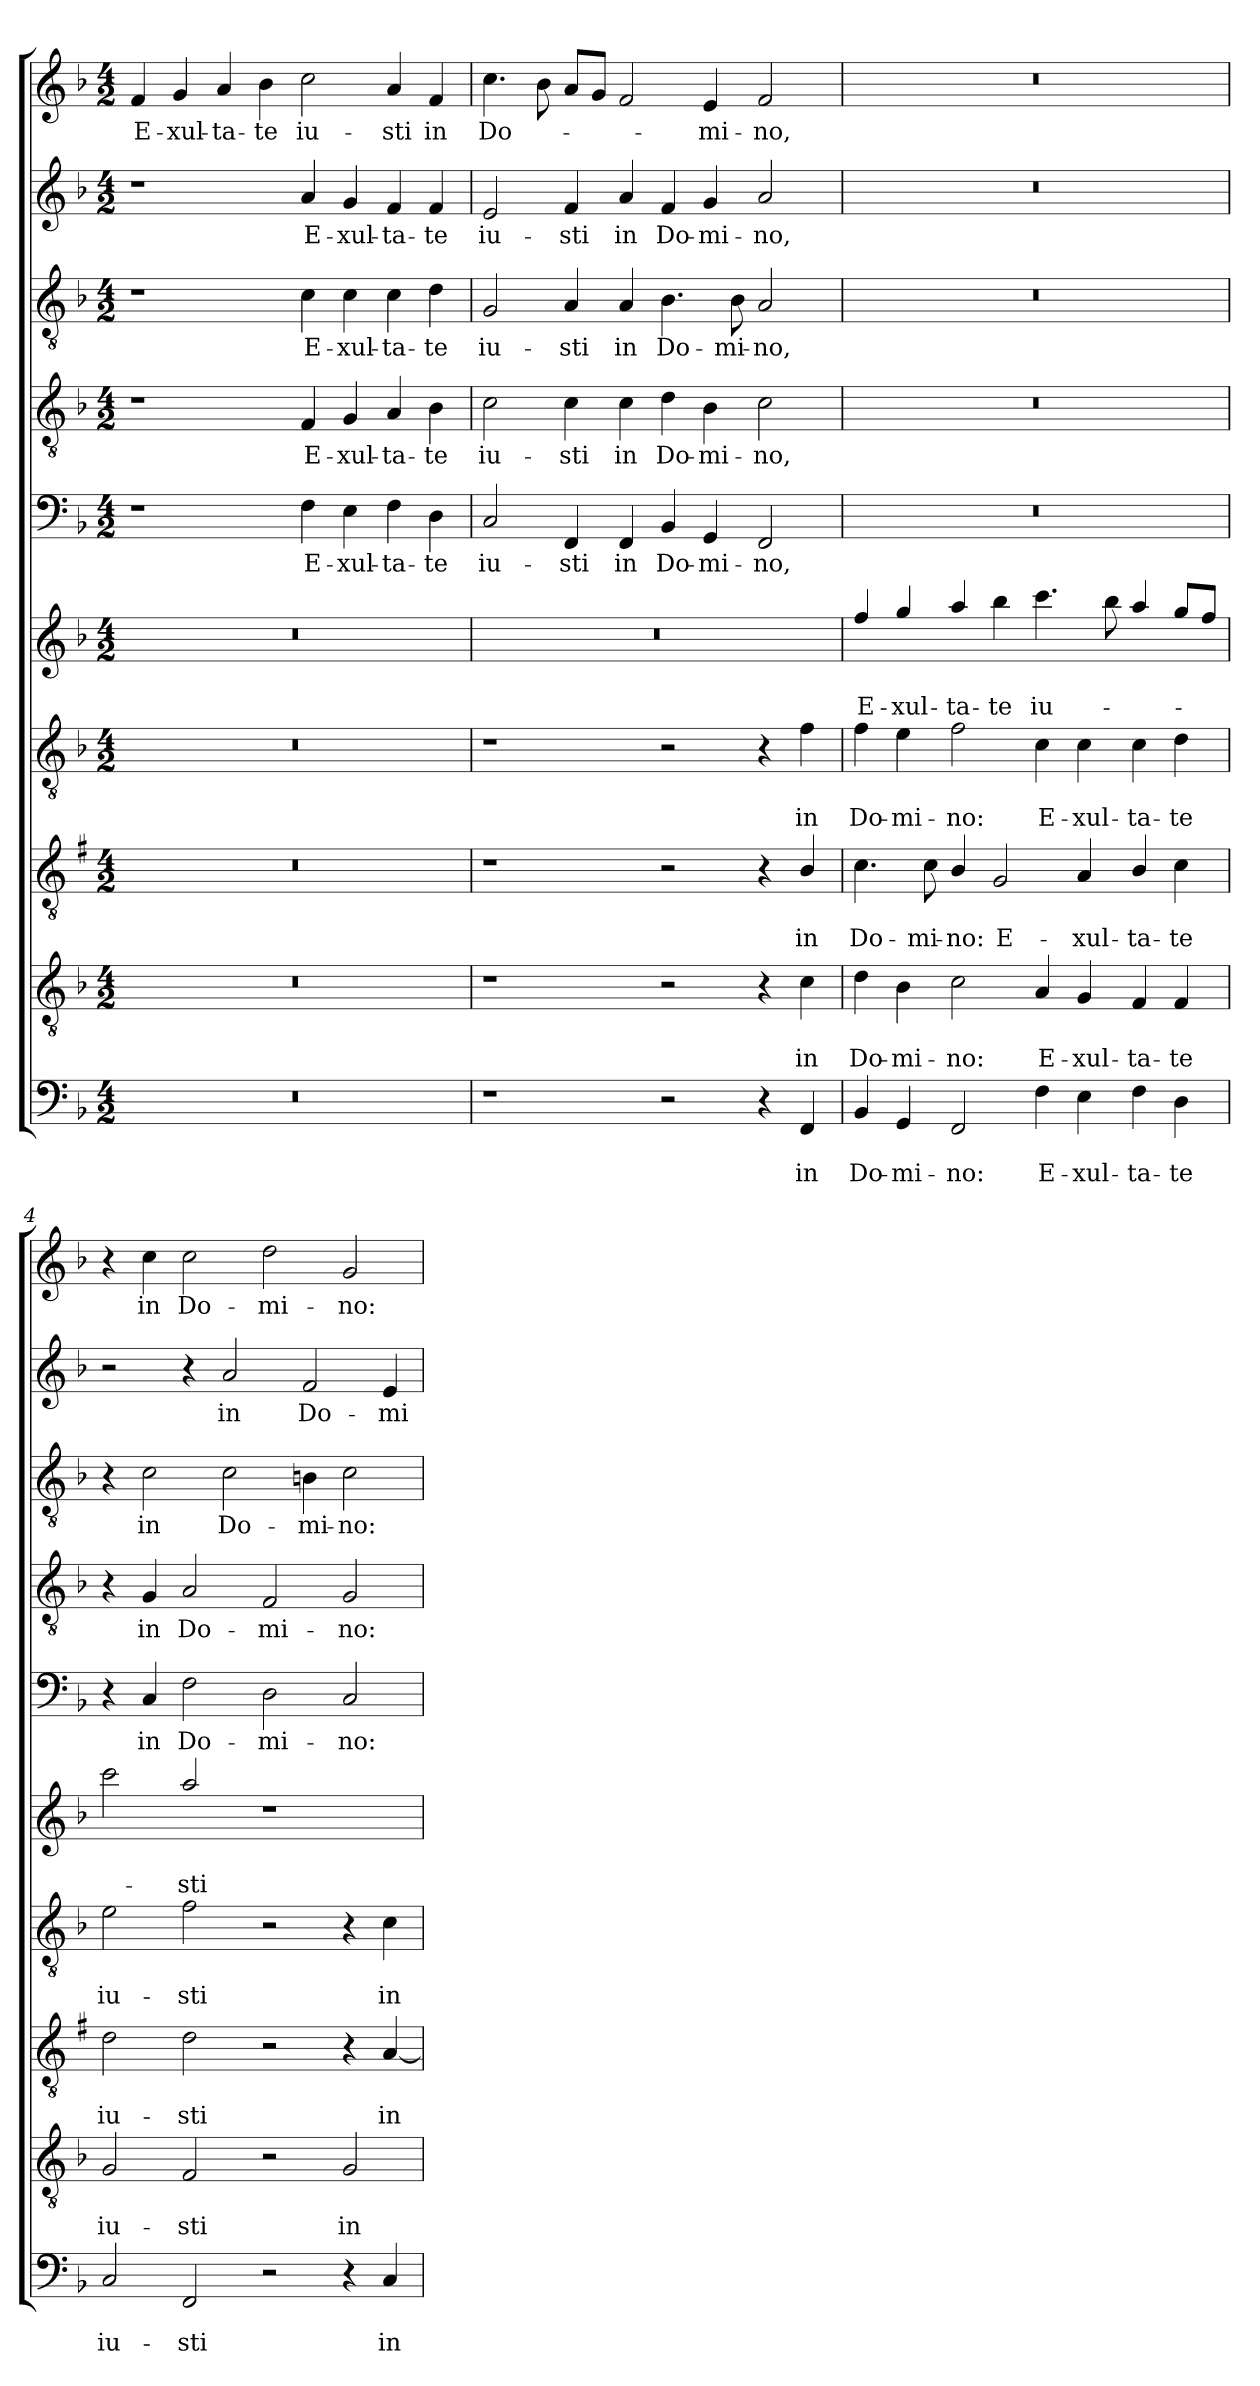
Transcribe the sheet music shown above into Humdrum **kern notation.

**kern	**text	**text	**kern	**text	**text	**kern	**text	**text	**kern	**text	**text	**kern	**text	**text	**kern	**text	**kern	**text	**kern	**text	**kern	**text	**kern	**text
*part10	*part10	*part10	*part9	*part9	*part9	*part8	*part8	*part8	*part7	*part7	*part7	*part6	*part6	*part6	*part5	*part5	*part4	*part4	*part3	*part3	*part2	*part2	*part1	*part1
*staff10	*staff10	*staff10	*staff9	*staff9	*staff9	*staff8	*staff8	*staff8	*staff7	*staff7	*staff7	*staff6	*staff6	*staff6	*staff5	*staff5	*staff4	*staff4	*staff3	*staff3	*staff2	*staff2	*staff1	*staff1
*clefF4	*	*	*clefGv2	*	*	*clefGv2	*	*	*clefGv2	*	*	*clefG2	*	*	*clefF4	*	*clefGv2	*	*clefGv2	*	*clefG2	*	*clefG2	*
*	*	*	*	*	*	*ITrd1c2	*	*	*	*	*	*ITrd8c14	*	*	*	*	*	*	*	*	*	*	*	*
*k[b-]	*	*	*k[b-]	*	*	*k[b-]	*	*	*k[b-]	*	*	*k[b-]	*	*	*k[b-]	*	*k[b-]	*	*k[b-]	*	*k[b-]	*	*k[b-]	*
*F:	*	*	*F:	*	*	*F:	*	*	*F:	*	*	*F:	*	*	*F:	*	*F:	*	*F:	*	*F:	*	*F:	*
*M4/2	*	*	*M4/2	*	*	*M4/2	*	*	*M4/2	*	*	*M4/2	*	*	*M4/2	*	*M4/2	*	*M4/2	*	*M4/2	*	*M4/2	*
=1	=1	=1	=1	=1	=1	=1	=1	=1	=1	=1	=1	=1	=1	=1	=1	=1	=1	=1	=1	=1	=1	=1	=1	=1
!	!	!	!	!	!	!	!	!	!	!	!	!	!	!	!	!	!	!	!	!	!	!	!	!LO:LY:b
0r	.	.	0r	.	.	0r	.	.	0r	.	.	0r	.	.	1r	.	1r	.	1r	.	1r	.	4f/	E-
!	!	!	!	!	!	!	!	!	!	!	!	!	!	!	!	!	!	!	!	!	!	!	!	!LO:LY:b
.	.	.	.	.	.	.	.	.	.	.	.	.	.	.	.	.	.	.	.	.	.	.	4g/	-xul-
!	!	!	!	!	!	!	!	!	!	!	!	!	!	!	!	!	!	!	!	!	!	!	!	!LO:LY:b
.	.	.	.	.	.	.	.	.	.	.	.	.	.	.	.	.	.	.	.	.	.	.	4a/	-ta-
!	!	!	!	!	!	!	!	!	!	!	!	!	!	!	!	!	!	!	!	!	!	!	!	!LO:LY:b
.	.	.	.	.	.	.	.	.	.	.	.	.	.	.	.	.	.	.	.	.	.	.	4b-\	-te
!	!	!	!	!	!	!	!	!	!	!	!	!	!	!	!	!LO:LY:b	!	!LO:LY:b	!	!LO:LY:b	!	!LO:LY:b	!	!LO:LY:b
.	.	.	.	.	.	.	.	.	.	.	.	.	.	.	4F\	E-	4F/	E-	4c\	E-	4a/	E-	2cc\	iu-
!	!	!	!	!	!	!	!	!	!	!	!	!	!	!	!	!LO:LY:b	!	!LO:LY:b	!	!LO:LY:b	!	!LO:LY:b	!	!
.	.	.	.	.	.	.	.	.	.	.	.	.	.	.	4E\	-xul-	4G/	-xul-	4c\	-xul-	4g/	-xul-	.	.
!	!	!	!	!	!	!	!	!	!	!	!	!	!	!	!	!LO:LY:b	!	!LO:LY:b	!	!LO:LY:b	!	!LO:LY:b	!	!LO:LY:b
.	.	.	.	.	.	.	.	.	.	.	.	.	.	.	4F\	-ta-	4A/	-ta-	4c\	-ta-	4f/	-ta-	4a/	-sti
!	!	!	!	!	!	!	!	!	!	!	!	!	!	!	!	!LO:LY:b	!	!LO:LY:b	!	!LO:LY:b	!	!LO:LY:b	!	!LO:LY:b
.	.	.	.	.	.	.	.	.	.	.	.	.	.	.	4D\	-te	4B-\	-te	4d\	-te	4f/	-te	4f/	in
=2	=2	=2	=2	=2	=2	=2	=2	=2	=2	=2	=2	=2	=2	=2	=2	=2	=2	=2	=2	=2	=2	=2	=2	=2
!	!	!	!	!	!	!	!	!	!	!	!	!	!	!	!	!LO:LY:b	!	!LO:LY:b	!	!LO:LY:b	!	!LO:LY:b	!	!LO:LY:b
1r	.	.	1r	.	.	1r	.	.	1r	.	.	0r	.	.	2C/	iu-	2c\	iu-	2G/	iu-	2e/	iu-	4.cc\	Do-
.	.	.	.	.	.	.	.	.	.	.	.	.	.	.	.	.	.	.	.	.	.	.	8b-\	.
!	!	!	!	!	!	!	!	!	!	!	!	!	!	!	!	!LO:LY:b	!	!LO:LY:b	!	!LO:LY:b	!	!LO:LY:b	!	!
.	.	.	.	.	.	.	.	.	.	.	.	.	.	.	4FF/	-sti	4c\	-sti	4A/	-sti	4f/	-sti	8a/L	.
.	.	.	.	.	.	.	.	.	.	.	.	.	.	.	.	.	.	.	.	.	.	.	8g/J	.
!	!	!	!	!	!	!	!	!	!	!	!	!	!	!	!	!LO:LY:b	!	!LO:LY:b	!	!LO:LY:b	!	!LO:LY:b	!	!
.	.	.	.	.	.	.	.	.	.	.	.	.	.	.	4FF/	in	4c\	in	4A/	in	4a/	in	2f/	.
!	!	!	!	!	!	!	!	!	!	!	!	!	!	!	!	!LO:LY:b	!	!LO:LY:b	!	!LO:LY:b	!	!LO:LY:b	!	!
2r	.	.	2r	.	.	2r	.	.	2r	.	.	.	.	.	4BB-/	Do-	4d\	Do-	4.B-\	Do-	4f/	Do-	.	.
!	!	!	!	!	!	!	!	!	!	!	!	!	!	!	!	!LO:LY:b	!	!LO:LY:b	!	!	!	!LO:LY:b	!	!LO:LY:b
.	.	.	.	.	.	.	.	.	.	.	.	.	.	.	4GG/	-mi-	4B-\	-mi-	.	.	4g/	-mi-	4e/	-mi-
!	!	!	!	!	!	!	!	!	!	!	!	!	!	!	!	!	!	!	!	!LO:LY:b	!	!	!	!
.	.	.	.	.	.	.	.	.	.	.	.	.	.	.	.	.	.	.	8B-\	-mi-	.	.	.	.
!	!	!	!	!	!	!	!	!	!	!	!	!	!	!	!	!LO:LY:b	!	!LO:LY:b	!	!LO:LY:b	!	!LO:LY:b	!	!LO:LY:b
4r	.	.	4r	.	.	4r	.	.	4r	.	.	.	.	.	2FF/	-no,	2c\	-no,	2A/	-no,	2a/	-no,	2f/	-no,
!	!	!LO:LY:b	!	!	!LO:LY:b	!	!	!LO:LY:b	!	!	!LO:LY:b	!	!	!	!	!	!	!	!	!	!	!	!	!
4FF/	.	in	4c\	.	in	4A/	.	in	4f\	.	in	.	.	.	.	.	.	.	.	.	.	.	.	.
=3	=3	=3	=3	=3	=3	=3	=3	=3	=3	=3	=3	=3	=3	=3	=3	=3	=3	=3	=3	=3	=3	=3	=3	=3
!	!	!LO:LY:b	!	!	!LO:LY:b	!	!	!LO:LY:b	!	!	!LO:LY:b	!	!	!LO:LY:b	!	!	!	!	!	!	!	!	!	!
4BB-/	.	Do-	4d\	.	Do-	4.B-\	.	Do-	4f\	.	Do-	4f/	.	E-	0r	.	0r	.	0r	.	0r	.	0r	.
!	!	!LO:LY:b	!	!	!LO:LY:b	!	!	!	!	!	!LO:LY:b	!	!	!LO:LY:b	!	!	!	!	!	!	!	!	!	!
4GG/	.	-mi-	4B-\	.	-mi-	.	.	.	4e\	.	-mi-	4g/	.	-xul-	.	.	.	.	.	.	.	.	.	.
!	!	!	!	!	!	!	!	!LO:LY:b	!	!	!	!	!	!	!	!	!	!	!	!	!	!	!	!
.	.	.	.	.	.	8B-\	.	-mi-	.	.	.	.	.	.	.	.	.	.	.	.	.	.	.	.
!	!	!LO:LY:b	!	!	!LO:LY:b	!	!	!LO:LY:b	!	!	!LO:LY:b	!	!	!LO:LY:b	!	!	!	!	!	!	!	!	!	!
2FF/	.	-no:	2c\	.	-no:	4A/	.	-no:	2f\	.	-no:	4a/	.	-ta-	.	.	.	.	.	.	.	.	.	.
!	!	!	!	!	!	!	!	!LO:LY:b	!	!	!	!	!	!LO:LY:b	!	!	!	!	!	!	!	!	!	!
.	.	.	.	.	.	2F/	.	E-	.	.	.	4b-\	.	-te	.	.	.	.	.	.	.	.	.	.
!	!	!LO:LY:b	!	!	!LO:LY:b	!	!	!	!	!	!LO:LY:b	!	!	!LO:LY:b	!	!	!	!	!	!	!	!	!	!
4F\	.	E-	4A/	.	E-	.	.	.	4c\	.	E-	4.cc\	.	iu-	.	.	.	.	.	.	.	.	.	.
!	!	!LO:LY:b	!	!	!LO:LY:b	!	!	!LO:LY:b	!	!	!LO:LY:b	!	!	!	!	!	!	!	!	!	!	!	!	!
4E\	.	-xul-	4G/	.	-xul-	4G/	.	-xul-	4c\	.	-xul-	.	.	.	.	.	.	.	.	.	.	.	.	.
.	.	.	.	.	.	.	.	.	.	.	.	8b-\	.	.	.	.	.	.	.	.	.	.	.	.
!	!	!LO:LY:b	!	!	!LO:LY:b	!	!	!LO:LY:b	!	!	!LO:LY:b	!	!	!	!	!	!	!	!	!	!	!	!	!
4F\	.	-ta-	4F/	.	-ta-	4A/	.	-ta-	4c\	.	-ta-	4a/	.	.	.	.	.	.	.	.	.	.	.	.
!	!	!LO:LY:b	!	!	!LO:LY:b	!	!	!LO:LY:b	!	!	!LO:LY:b	!	!	!	!	!	!	!	!	!	!	!	!	!
4D\	.	-te	4F/	.	-te	4B-\	.	-te	4d\	.	-te	8g/L	.	.	.	.	.	.	.	.	.	.	.	.
.	.	.	.	.	.	.	.	.	.	.	.	8f/J	.	.	.	.	.	.	.	.	.	.	.	.
=4	=4	=4	=4	=4	=4	=4	=4	=4	=4	=4	=4	=4	=4	=4	=4	=4	=4	=4	=4	=4	=4	=4	=4	=4
!	!	!LO:LY:b	!	!	!LO:LY:b	!	!	!LO:LY:b	!	!	!LO:LY:b	!	!	!	!	!	!	!	!	!	!	!	!	!
2C/	.	iu-	2G/	.	iu-	2c\	.	iu-	2e\	.	iu-	2cc\	.	.	4r	.	4r	.	4r	.	2r	.	4r	.
!	!	!	!	!	!	!	!	!	!	!	!	!	!	!	!	!LO:LY:b	!	!LO:LY:b	!	!LO:LY:b	!	!	!	!LO:LY:b
.	.	.	.	.	.	.	.	.	.	.	.	.	.	.	4C/	in	4G/	in	2c\	in	.	.	4cc\	in
!	!	!LO:LY:b	!	!	!LO:LY:b	!	!	!LO:LY:b	!	!	!LO:LY:b	!	!	!LO:LY:b	!	!LO:LY:b	!	!LO:LY:b	!	!	!	!	!	!LO:LY:b
2FF/	.	-sti	2F/	.	-sti	2c\	.	-sti	2f\	.	-sti	2a/	.	-sti	2F\	Do-	2A/	Do-	.	.	4r	.	2cc\	Do-
!	!	!	!	!	!	!	!	!	!	!	!	!	!	!	!	!	!	!	!	!LO:LY:b	!	!LO:LY:b	!	!
.	.	.	.	.	.	.	.	.	.	.	.	.	.	.	.	.	.	.	2c\	Do-	2a/	in	.	.
!	!	!	!	!	!	!	!	!	!	!	!	!	!	!	!	!LO:LY:b	!	!LO:LY:b	!	!	!	!	!	!LO:LY:b
2r	.	.	2r	.	.	2r	.	.	2r	.	.	1r	.	.	2D\	-mi-	2F/	-mi-	.	.	.	.	2dd\	-mi-
!	!	!	!	!	!	!	!	!	!	!	!	!	!	!	!	!	!	!	!	!LO:LY:b	!	!LO:LY:b	!	!
.	.	.	.	.	.	.	.	.	.	.	.	.	.	.	.	.	.	.	4Bn\	-mi-	2f/	Do-	.	.
!	!	!	!	!	!LO:LY:b	!	!	!	!	!	!	!	!	!	!	!LO:LY:b	!	!LO:LY:b	!	!LO:LY:b	!	!	!	!LO:LY:b
4r	.	.	2G/	.	in	4r	.	.	4r	.	.	.	.	.	2C/	-no:	2G/	-no:	2c\	-no:	.	.	2g/	-no:
!	!	!LO:LY:b	!	!	!	!	!	!LO:LY:b	!	!	!LO:LY:b	!	!	!	!	!	!	!	!	!	!	!LO:LY:b	!	!
4C/	.	in	.	.	.	[4G/	.	in	4c\	.	in	.	.	.	.	.	.	.	.	.	4e/	-mi-	.	.
=	=	=	=	=	=	=	=	=	=	=	=	=	=	=	=	=	=	=	=	=	=	=	=	=
*-	*-	*-	*-	*-	*-	*-	*-	*-	*-	*-	*-	*-	*-	*-	*-	*-	*-	*-	*-	*-	*-	*-	*-	*-
